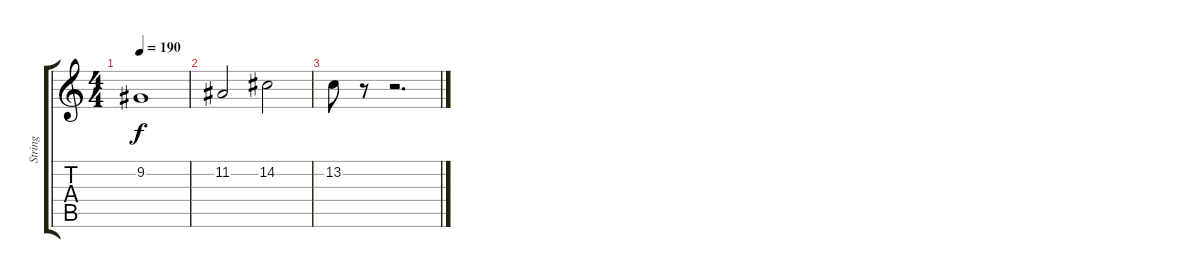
\track ("String" "String") {instrument stringensemble1}
\staff {score tabs}
\tuning (E4 B3 G3 D3 A2 E2) {hide}
\ts (4 4)
\tempo 190
\clef g2
\ks c
9.2.1{dy f} |
11.2.2 14.2.2 |
13.2.8 r.8 r.2{d}
